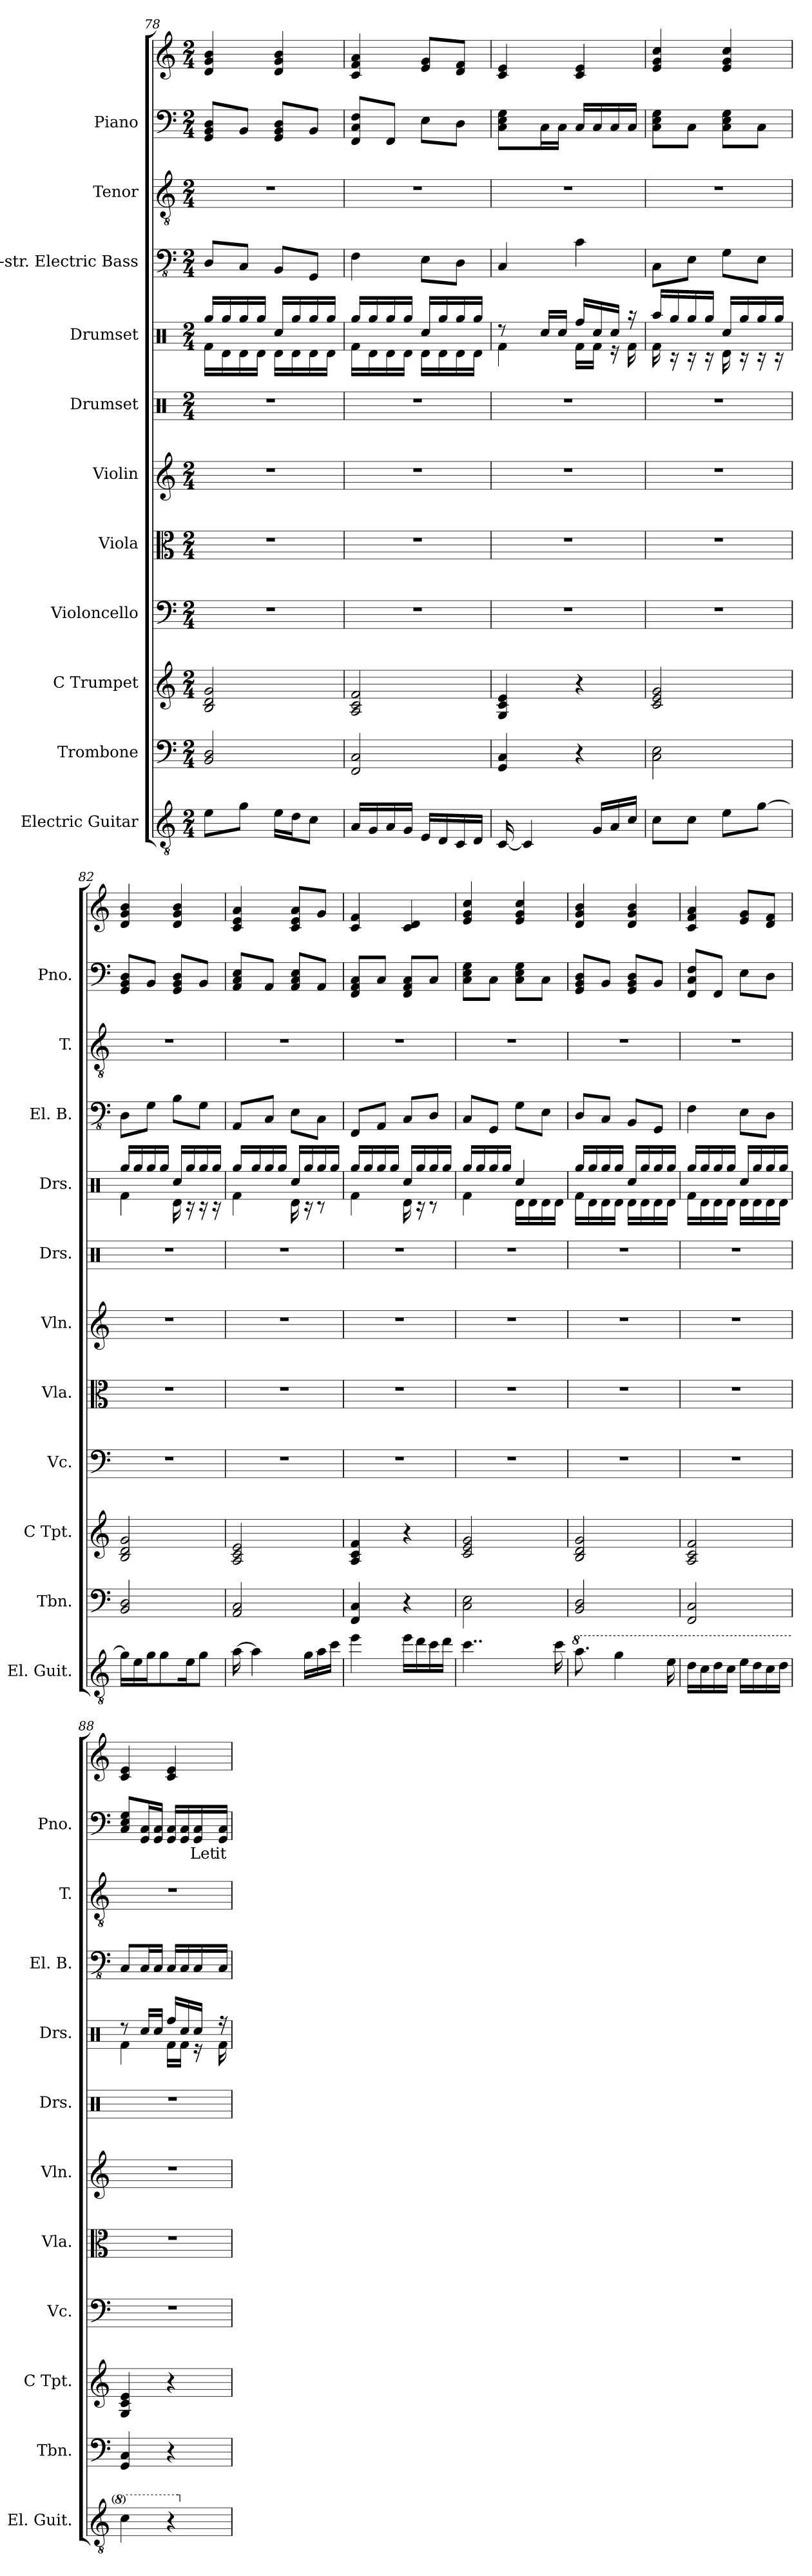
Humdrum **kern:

**kern	**kern	**kern	**kern	**kern	**kern	**kern	**kern	**kern	**kern	**kern	**text	**kern
*part11	*part10	*part9	*part8	*part7	*part6	*part5	*part4	*part3	*part2	*part1	*part1	*part1
*staff12	*staff11	*staff10	*staff9	*staff8	*staff7	*staff6	*staff5	*staff4	*staff3	*staff2	*staff2	*staff1
*I"Electric Guitar	*I"Trombone	*I"C Trumpet	*I"Violoncello	*I"Viola	*I"Violin	*I"Drumset	*I"Drumset	*I"5-str. Electric Bass	*I"Tenor	*I"Piano	*	*
*I'El. Guit.	*I'Tbn.	*I'C Tpt.	*I'Vc.	*I'Vla.	*I'Vln.	*I'Drs.	*I'Drs.	*I'El. B.	*I'T.	*I'Pno.	*	*
*clefGv2	*clefF4	*clefG2	*clefF4	*clefC3	*clefG2	*clefX	*clefX	*clefFv4	*clefGv2	*clefF4	*	*clefG2
*k[]	*k[]	*k[]	*k[]	*k[]	*k[]	*k[]	*k[]	*k[]	*k[]	*k[]	*	*k[]
*M2/4	*M2/4	*M2/4	*M2/4	*M2/4	*M2/4	*M2/4	*M2/4	*M2/4	*M2/4	*M2/4	*	*M2/4
=78	=78	=78	=78	=78	=78	=78	=78	=78	=78	=78	=78	=78
*	*	*	*	*	*	*	*^	*	*	*	*	*
8e\L	2BB/ 2D/	2B/ 2d/ 2g/	2r	2r	2r	2r	16Rgg/LL	16Rf\LL	8DD/L	2r	8GG/ 8BB/ 8D/L	.	4d/ 4g/ 4b/
.	.	.	.	.	.	.	16Rgg/	16Rd\	.	.	.	.	.
8g\J	.	.	.	.	.	.	16Rgg/	16Rd\	8CC/J	.	8BB/J	.	.
.	.	.	.	.	.	.	16Rgg/JJ	16Rd\JJ	.	.	.	.	.
16e\LL	.	.	.	.	.	.	16Rcc/LL	16Rd\LL	8BBB/L	.	8GG/ 8BB/ 8D/L	.	4d/ 4g/ 4b/
16d\J	.	.	.	.	.	.	16Rgg/	16Rd\	.	.	.	.	.
8c\J	.	.	.	.	.	.	16Rgg/	16Rd\	8GGG/J	.	8BB/J	.	.
.	.	.	.	.	.	.	16Rgg/JJ	16Rd\JJ	.	.	.	.	.
=79	=79	=79	=79	=79	=79	=79	=79	=79	=79	=79	=79	=79	=79
16A/LL	2FF/ 2C/	2A/ 2c/ 2f/	2r	2r	2r	2r	16Rgg/LL	16Rf\LL	4FF\	2r	8FF/ 8C/ 8F/L	.	4c/ 4f/ 4a/
16G/	.	.	.	.	.	.	16Rgg/	16Rd\	.	.	.	.	.
16A/	.	.	.	.	.	.	16Rgg/	16Rd\	.	.	8FF/J	.	.
16G/JJ	.	.	.	.	.	.	16Rgg/JJ	16Rd\JJ	.	.	.	.	.
16E/LL	.	.	.	.	.	.	16Rcc/LL	16Rd\LL	8EE\L	.	8E\L	.	8e/ 8g/L
16D/	.	.	.	.	.	.	16Rgg/	16Rd\	.	.	.	.	.
16C/	.	.	.	.	.	.	16Rgg/	16Rd\	8DD\J	.	8D\J	.	8d/ 8f/J
16D/JJ	.	.	.	.	.	.	16Rgg/JJ	16Rd\JJ	.	.	.	.	.
!!LO:PB:g=z
=80	=80	=80	=80	=80	=80	=80	=80	=80	=80	=80	=80	=80	=80
[16C/	4GG/ 4C/	4G/ 4c/ 4e/	2r	2r	2r	2r	8r	4Rf\	4CC/	2r	8C\ 8E\ 8G\L	.	4c/ 4e/
4C/]	.	.	.	.	.	.	.	.	.	.	.	.	.
.	.	.	.	.	.	.	16Rcc/LL	.	.	.	16C\L	.	.
.	.	.	.	.	.	.	16Rcc/JJ	.	.	.	16C\JJ	.	.
.	4r	4r	.	.	.	.	16Rff/LL	16Rf\LL	4C\	.	16C/LL	.	4c/ 4e/
16G/LL	.	.	.	.	.	.	16Rcc/	16Rf\JJ	.	.	16C/	.	.
16A/	.	.	.	.	.	.	16Rcc/JJ	16r	.	.	16C/	.	.
16c/JJ	.	.	.	.	.	.	16r	16Rf\	.	.	16C/JJ	.	.
=81	=81	=81	=81	=81	=81	=81	=81	=81	=81	=81	=81	=81	=81
8c\L	2C\ 2E\	2c/ 2e/ 2g/	2r	2r	2r	2r	16Raa/LL	16Rf\	8CC\L	2r	8C\ 8E\ 8G\L	.	4e/ 4g/ 4cc/
.	.	.	.	.	.	.	16Rgg/	16r	.	.	.	.	.
8c\J	.	.	.	.	.	.	16Rgg/	16r	8EE\J	.	8C\J	.	.
.	.	.	.	.	.	.	16Rgg/JJ	16r	.	.	.	.	.
8e\L	.	.	.	.	.	.	16Rcc/LL	16Rd\	8GG\L	.	8C\ 8E\ 8G\L	.	4e/ 4g/ 4cc/
.	.	.	.	.	.	.	16Rgg/	16r	.	.	.	.	.
[8g\J	.	.	.	.	.	.	16Rgg/	16r	8EE\J	.	8C\J	.	.
.	.	.	.	.	.	.	16Rgg/JJ	16r	.	.	.	.	.
=82	=82	=82	=82	=82	=82	=82	=82	=82	=82	=82	=82	=82	=82
16g\LL]	2BB/ 2D/	2B/ 2d/ 2g/	2r	2r	2r	2r	16Rgg/LL	4Rf\	8DD\L	2r	8GG/ 8BB/ 8D/L	.	4d/ 4g/ 4b/
16e\	.	.	.	.	.	.	16Rgg/	.	.	.	.	.	.
16g\J	.	.	.	.	.	.	16Rgg/	.	8GG\J	.	8BB/J	.	.
8g\	.	.	.	.	.	.	16Rgg/JJ	.	.	.	.	.	.
.	.	.	.	.	.	.	16Rcc/LL	16Rd\	8BB\L	.	8GG/ 8BB/ 8D/L	.	4d/ 4g/ 4b/
16e\K	.	.	.	.	.	.	16Rgg/	16r	.	.	.	.	.
8g\J	.	.	.	.	.	.	16Rgg/	16r	8GG\J	.	8BB/J	.	.
.	.	.	.	.	.	.	16Rgg/JJ	16r	.	.	.	.	.
=83	=83	=83	=83	=83	=83	=83	=83	=83	=83	=83	=83	=83	=83
[16a\	2AA/ 2C/	2A/ 2c/ 2e/	2r	2r	2r	2r	16Rgg/LL	4Rf\	8AAA/L	2r	8AA/ 8C/ 8E/L	.	4c/ 4e/ 4a/
4a\]	.	.	.	.	.	.	16Rgg/	.	.	.	.	.	.
.	.	.	.	.	.	.	16Rgg/	.	8CC/J	.	8AA/J	.	.
.	.	.	.	.	.	.	16Rgg/JJ	.	.	.	.	.	.
.	.	.	.	.	.	.	16Rcc/LL	16Rd\	8EE\L	.	8AA/ 8C/ 8E/L	.	8c/ 8e/ 8a/L
16g\LL	.	.	.	.	.	.	16Rgg/	16r	.	.	.	.	.
16a\	.	.	.	.	.	.	16Rgg/	8r	8CC\J	.	8AA/J	.	8g/J
16cc\JJ	.	.	.	.	.	.	16Rgg/JJ	.	.	.	.	.	.
!!LO:PB:g=z
=84	=84	=84	=84	=84	=84	=84	=84	=84	=84	=84	=84	=84	=84
4ee\	4FF/ 4C/	4A/ 4c/ 4f/	2r	2r	2r	2r	16Rgg/LL	4Rf\	8FFF/L	2r	8FF/ 8AA/ 8C/L	.	4c/ 4f/
.	.	.	.	.	.	.	16Rgg/	.	.	.	.	.	.
.	.	.	.	.	.	.	16Rgg/	.	8AAA/J	.	8C/J	.	.
.	.	.	.	.	.	.	16Rgg/JJ	.	.	.	.	.	.
16ee\LL	4r	4r	.	.	.	.	16Rcc/LL	16Rd\	8CC/L	.	8FF/ 8AA/ 8C/L	.	4c/ 4d/
16dd\	.	.	.	.	.	.	16Rgg/	16r	.	.	.	.	.
16cc\	.	.	.	.	.	.	16Rgg/	8r	8DD/J	.	8C/J	.	.
16dd\JJ	.	.	.	.	.	.	16Rgg/JJ	.	.	.	.	.	.
=85	=85	=85	=85	=85	=85	=85	=85	=85	=85	=85	=85	=85	=85
4..cc\	2C\ 2E\	2c/ 2e/ 2g/	2r	2r	2r	2r	16Rgg/LL	4Rf\	8CC/L	2r	8C\ 8E\ 8G\L	.	4e/ 4g/ 4cc/
.	.	.	.	.	.	.	16Rgg/	.	.	.	.	.	.
.	.	.	.	.	.	.	16Rgg/	.	8GGG/J	.	8C\J	.	.
.	.	.	.	.	.	.	16Rgg/JJ	.	.	.	.	.	.
.	.	.	.	.	.	.	4Rcc/	16Rd\LL	8GG\L	.	8C\ 8E\ 8G\L	.	4e/ 4g/ 4cc/
.	.	.	.	.	.	.	.	16Rd\	.	.	.	.	.
.	.	.	.	.	.	.	.	16Rd\	8EE\J	.	8C\J	.	.
16cc\	.	.	.	.	.	.	.	16Rd\JJ	.	.	.	.	.
=86	=86	=86	=86	=86	=86	=86	=86	=86	=86	=86	=86	=86	=86
*8va	*	*	*	*	*	*	*	*	*	*	*	*	*
8.aa\	2BB/ 2D/	2B/ 2d/ 2g/	2r	2r	2r	2r	16Rgg/LL	16Rf\LL	8DD/L	2r	8GG/ 8BB/ 8D/L	.	4d/ 4g/ 4b/
.	.	.	.	.	.	.	16Rgg/	16Rd\	.	.	.	.	.
.	.	.	.	.	.	.	16Rgg/	16Rd\	8CC/J	.	8BB/J	.	.
4gg\	.	.	.	.	.	.	16Rgg/JJ	16Rd\JJ	.	.	.	.	.
.	.	.	.	.	.	.	16Rcc/LL	16Rd\LL	8BBB/L	.	8GG/ 8BB/ 8D/L	.	4d/ 4g/ 4b/
.	.	.	.	.	.	.	16Rgg/	16Rd\	.	.	.	.	.
.	.	.	.	.	.	.	16Rgg/	16Rd\	8GGG/J	.	8BB/J	.	.
16ee\	.	.	.	.	.	.	16Rgg/JJ	16Rd\JJ	.	.	.	.	.
=87	=87	=87	=87	=87	=87	=87	=87	=87	=87	=87	=87	=87	=87
16dd\LL	2FF/ 2C/	2A/ 2c/ 2f/	2r	2r	2r	2r	16Rgg/LL	16Rf\LL	4FF\	2r	8FF/ 8C/ 8F/L	.	4c/ 4f/ 4a/
16cc\	.	.	.	.	.	.	16Rgg/	16Rd\	.	.	.	.	.
16dd\	.	.	.	.	.	.	16Rgg/	16Rd\	.	.	8FF/J	.	.
16cc\JJ	.	.	.	.	.	.	16Rgg/JJ	16Rd\JJ	.	.	.	.	.
16ee\LL	.	.	.	.	.	.	16Rcc/LL	16Rd\LL	8EE\L	.	8E\L	.	8e/ 8g/L
16dd\	.	.	.	.	.	.	16Rgg/	16Rd\	.	.	.	.	.
16cc\	.	.	.	.	.	.	16Rgg/	16Rd\	8DD\J	.	8D\J	.	8d/ 8f/J
16dd\JJ	.	.	.	.	.	.	16Rgg/JJ	16Rd\JJ	.	.	.	.	.
=88	=88	=88	=88	=88	=88	=88	=88	=88	=88	=88	=88	=88	=88
4cc\	4GG/ 4C/	4G/ 4c/ 4e/	2r	2r	2r	2r	8r	4Rf\	8CC/L	2r	8C/ 8E/ 8G/L	.	4c/ 4e/
.	.	.	.	.	.	.	16Rcc/LL	.	16CC/L	.	16GG/ 16C/L	.	.
.	.	.	.	.	.	.	16Rcc/JJ	.	16CC/JJ	.	16GG/ 16C/JJ	.	.
4r	4r	4r	.	.	.	.	16Rff/LL	16Rf\LL	16CC/LL	.	16GG/ 16C/LL	.	4c/ 4e/
.	.	.	.	.	.	.	16Rcc/	16Rf\JJ	16CC/	.	16GG/ 16C/	.	.
.	.	.	.	.	.	.	16Rcc/JJ	16r	16CC/	.	16GG/ 16C/	Let	.
.	.	.	.	.	.	.	16r	16Rf\	16CC/JJ	.	16GG/ 16C/JJ	it	.
*X8va	*	*	*	*	*	*	*	*	*	*	*	*	*
*	*	*	*	*	*	*	*v	*v	*	*	*	*	*
=	=	=	=	=	=	=	=	=	=	=	=	=
*-	*-	*-	*-	*-	*-	*-	*-	*-	*-	*-	*-	*-
